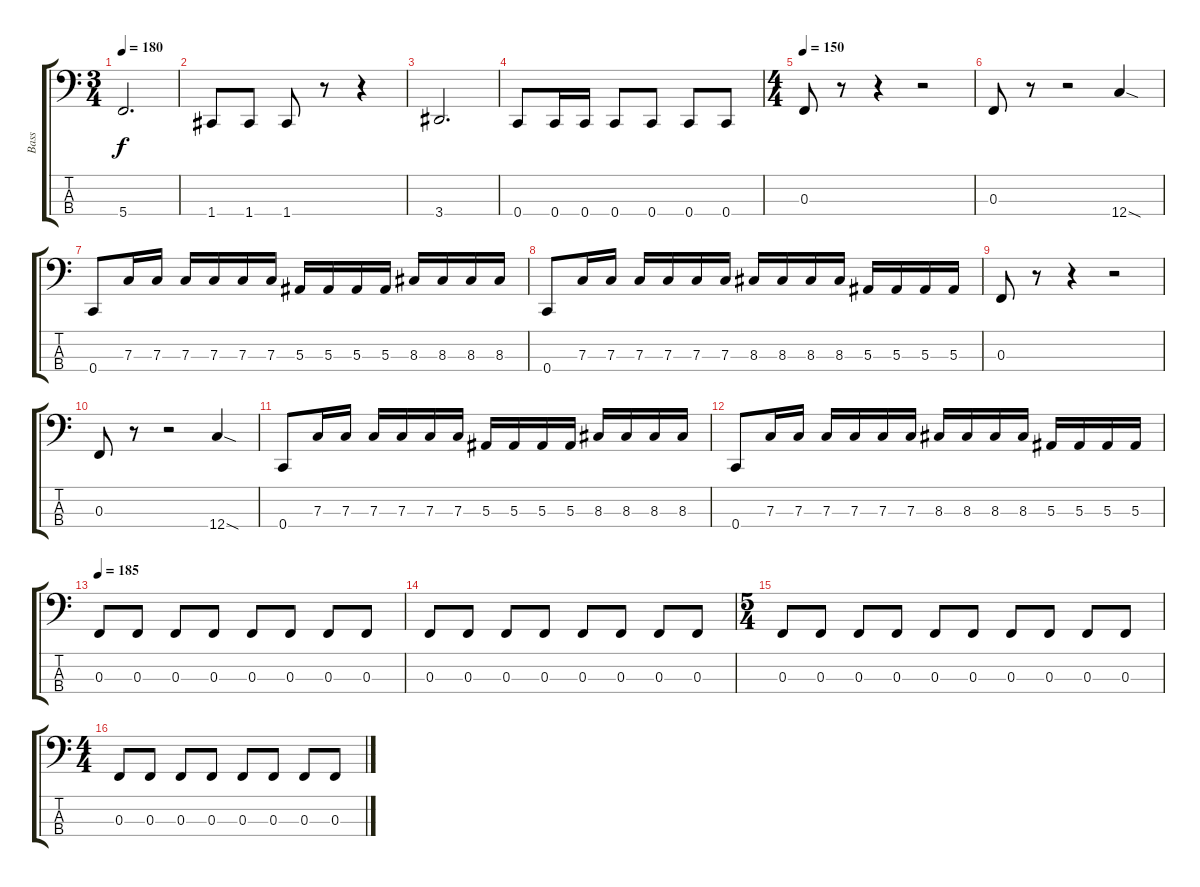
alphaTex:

\track ("Bass" "Bass") {instrument electricbassfinger}
\staff {score tabs}
\tuning (Eb2 Bb1 F1 C1) {hide}
\ts (3 4)
\tempo 180
\clef f4
\ks c
5.4.2{d dy f} |
1.4.8 1.4.8 1.4.8 r.8 r.4 |
3.4.2{d} |
0.4.8 0.4.16 0.4.16 0.4.8 0.4.8 0.4.8 0.4.8 |
\ts (4 4)
\tempo 150
0.3.8 r.8 r.4 r.2 |
0.3.8 r.8 r.2 12.4{sod}.4 |
0.4.8 7.3.16 7.3.16 7.3.16 7.3.16 7.3.16 7.3.16 5.3.16 5.3.16 5.3.16 5.3.16 8.3.16 8.3.16 8.3.16 8.3.16 |
0.4.8 7.3.16 7.3.16 7.3.16 7.3.16 7.3.16 7.3.16 8.3.16 8.3.16 8.3.16 8.3.16 5.3.16 5.3.16 5.3.16 5.3.16 |
0.3.8 r.8 r.4 r.2 |
0.3.8 r.8 r.2 12.4{sod}.4 |
0.4.8 7.3.16 7.3.16 7.3.16 7.3.16 7.3.16 7.3.16 5.3.16 5.3.16 5.3.16 5.3.16 8.3.16 8.3.16 8.3.16 8.3.16 |
0.4.8 7.3.16 7.3.16 7.3.16 7.3.16 7.3.16 7.3.16 8.3.16 8.3.16 8.3.16 8.3.16 5.3.16 5.3.16 5.3.16 5.3.16 |
\tempo 185
0.3.8 0.3.8 0.3.8 0.3.8 0.3.8 0.3.8 0.3.8 0.3.8 |
0.3.8 0.3.8 0.3.8 0.3.8 0.3.8 0.3.8 0.3.8 0.3.8 |
\ts (5 4)
0.3.8 0.3.8 0.3.8 0.3.8 0.3.8 0.3.8 0.3.8 0.3.8 0.3.8 0.3.8 |
\ts (4 4)
0.3.8 0.3.8 0.3.8 0.3.8 0.3.8 0.3.8 0.3.8 0.3.8
